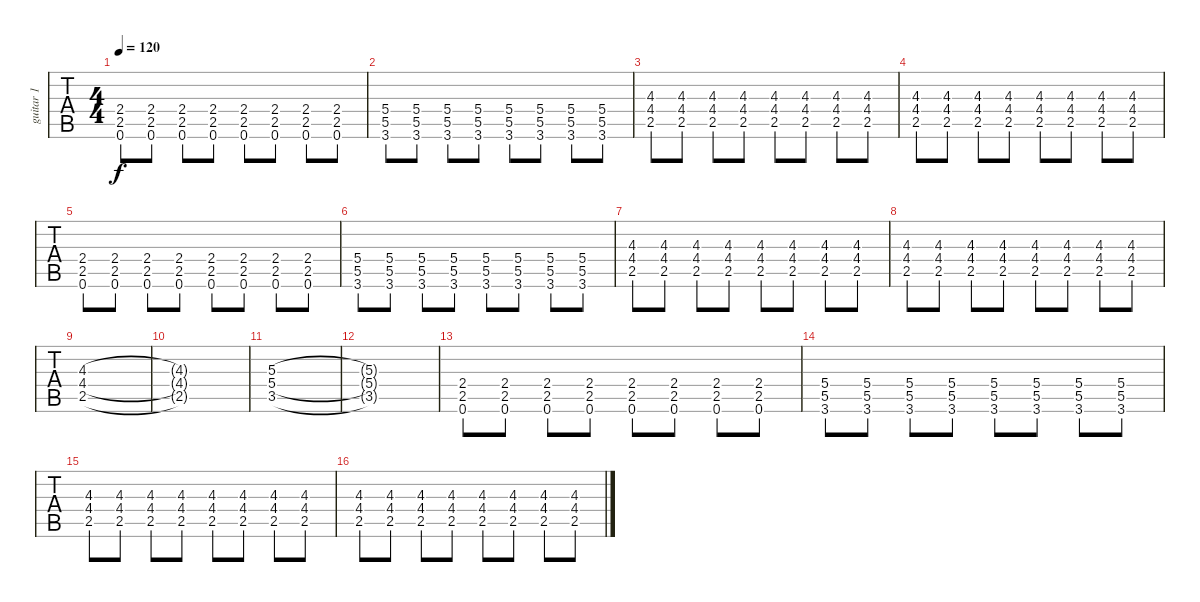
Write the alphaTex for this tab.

\track ("guitar 1" "guitar 1") {instrument distortionguitar}
\staff {tabs}
\tuning (D4 A3 F3 C3 G2 D2) {hide}
\ts (4 4)
\tempo 120
\clef g2
\ks eminor
(2.4 2.5 0.6).8{dy f} (2.4 2.5 0.6).8 (2.4 2.5 0.6).8 (2.4 2.5 0.6).8 (2.4 2.5 0.6).8 (2.4 2.5 0.6).8 (2.4 2.5 0.6).8 (2.4 2.5 0.6).8 |
(5.4 5.5 3.6).8 (5.4 5.5 3.6).8 (5.4 5.5 3.6).8 (5.4 5.5 3.6).8 (5.4 5.5 3.6).8 (5.4 5.5 3.6).8 (5.4 5.5 3.6).8 (5.4 5.5 3.6).8 |
(4.3 4.4 2.5).8 (4.3 4.4 2.5).8 (4.3 4.4 2.5).8 (4.3 4.4 2.5).8 (4.3 4.4 2.5).8 (4.3 4.4 2.5).8 (4.3 4.4 2.5).8 (4.3 4.4 2.5).8 |
(4.3 4.4 2.5).8 (4.3 4.4 2.5).8 (4.3 4.4 2.5).8 (4.3 4.4 2.5).8 (4.3 4.4 2.5).8 (4.3 4.4 2.5).8 (4.3 4.4 2.5).8 (4.3 4.4 2.5).8 |
(2.4 2.5 0.6).8 (2.4 2.5 0.6).8 (2.4 2.5 0.6).8 (2.4 2.5 0.6).8 (2.4 2.5 0.6).8 (2.4 2.5 0.6).8 (2.4 2.5 0.6).8 (2.4 2.5 0.6).8 |
(5.4 5.5 3.6).8 (5.4 5.5 3.6).8 (5.4 5.5 3.6).8 (5.4 5.5 3.6).8 (5.4 5.5 3.6).8 (5.4 5.5 3.6).8 (5.4 5.5 3.6).8 (5.4 5.5 3.6).8 |
(4.3 4.4 2.5).8 (4.3 4.4 2.5).8 (4.3 4.4 2.5).8 (4.3 4.4 2.5).8 (4.3 4.4 2.5).8 (4.3 4.4 2.5).8 (4.3 4.4 2.5).8 (4.3 4.4 2.5).8 |
(4.3 4.4 2.5).8 (4.3 4.4 2.5).8 (4.3 4.4 2.5).8 (4.3 4.4 2.5).8 (4.3 4.4 2.5).8 (4.3 4.4 2.5).8 (4.3 4.4 2.5).8 (4.3 4.4 2.5).8 |
(4.3 4.4 2.5).1 |
(4.3{t} 4.4{t} 2.5{t}).1 |
(5.3 5.4 3.5).1 |
(5.3{t} 5.4{t} 3.5{t}).1 |
(2.4 2.5 0.6).8 (2.4 2.5 0.6).8 (2.4 2.5 0.6).8 (2.4 2.5 0.6).8 (2.4 2.5 0.6).8 (2.4 2.5 0.6).8 (2.4 2.5 0.6).8 (2.4 2.5 0.6).8 |
(5.4 5.5 3.6).8 (5.4 5.5 3.6).8 (5.4 5.5 3.6).8 (5.4 5.5 3.6).8 (5.4 5.5 3.6).8 (5.4 5.5 3.6).8 (5.4 5.5 3.6).8 (5.4 5.5 3.6).8 |
(4.3 4.4 2.5).8 (4.3 4.4 2.5).8 (4.3 4.4 2.5).8 (4.3 4.4 2.5).8 (4.3 4.4 2.5).8 (4.3 4.4 2.5).8 (4.3 4.4 2.5).8 (4.3 4.4 2.5).8 |
(4.3 4.4 2.5).8 (4.3 4.4 2.5).8 (4.3 4.4 2.5).8 (4.3 4.4 2.5).8 (4.3 4.4 2.5).8 (4.3 4.4 2.5).8 (4.3 4.4 2.5).8 (4.3 4.4 2.5).8
